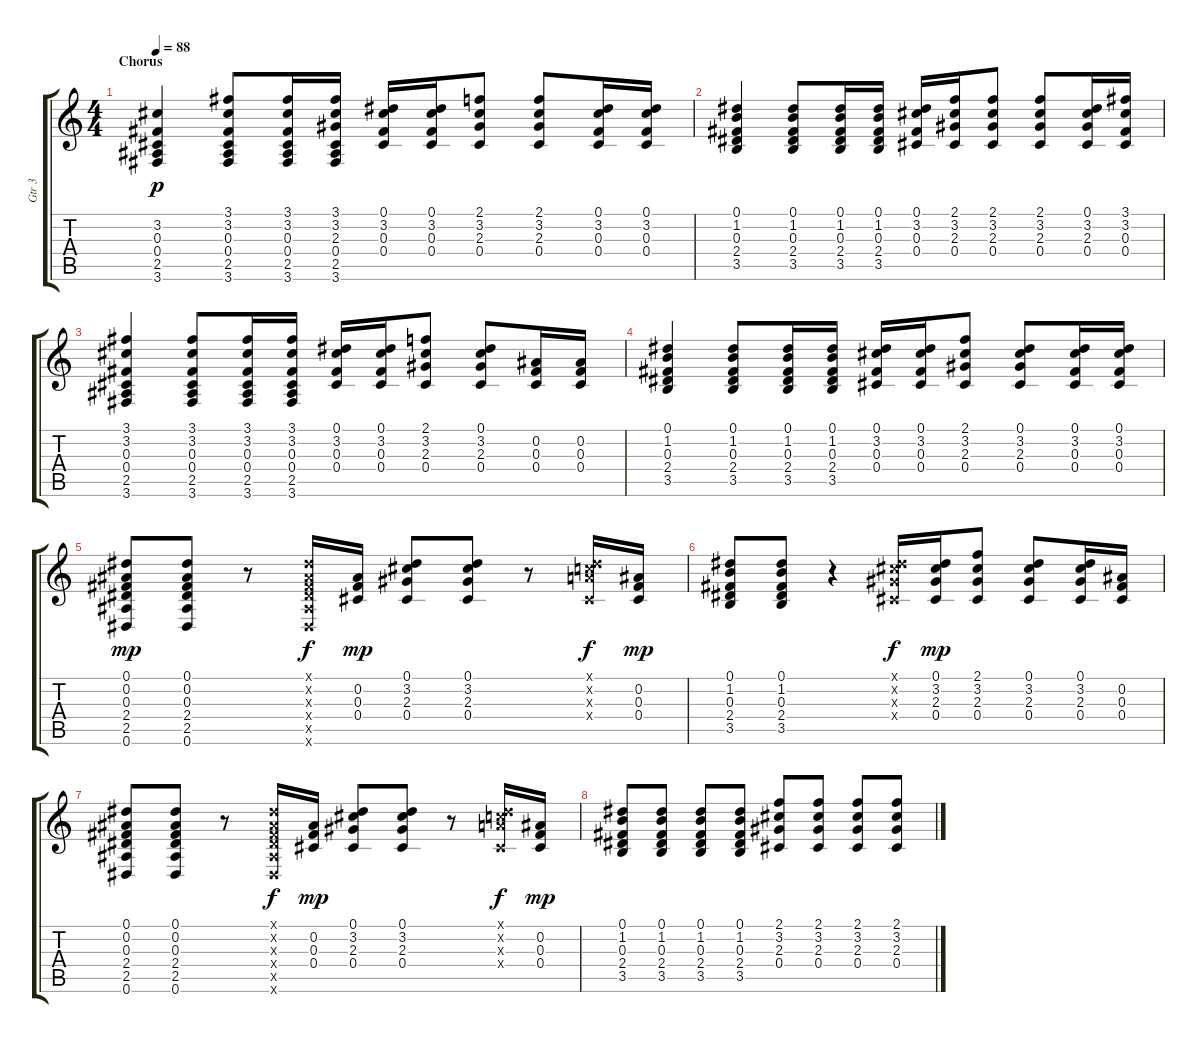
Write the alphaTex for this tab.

\track ("Gtr 3" "Gtr 3") {instrument overdrivenguitar}
\staff {score tabs}
\tuning (Eb4 Bb3 Gb3 Db3 Ab2 Eb2) {hide}
\ts (4 4)
\section ("" "Chorus")
\tempo 88
\clef g2
\ks c
(3.2 0.3 0.4 2.5 3.6).4{dy p} (3.1 3.2 0.3 0.4 2.5 3.6).8 (3.1 3.2 0.3 0.4 2.5 3.6).16 (3.1 3.2 2.3 0.4 2.5 3.6).16 (0.1 3.2 0.3 0.4).16 (0.1 3.2 0.3 0.4).16 (2.1 3.2 2.3 0.4).8 (2.1 3.2 2.3 0.4).8 (0.1 3.2 0.3 0.4).16 (0.1 3.2 0.3 0.4).16 |
(0.1 1.2 0.3 2.4 3.5).4 (0.1 1.2 0.3 2.4 3.5).8 (0.1 1.2 0.3 2.4 3.5).16 (0.1 1.2 0.3 2.4 3.5).16 (0.1 3.2 0.3 0.4).16 (2.1 3.2 2.3 0.4).16 (2.1 3.2 2.3 0.4).8 (2.1 3.2 2.3 0.4).8 (0.1 3.2 2.3 0.4).16 (3.1 3.2 0.3 0.4).16 |
(3.1 3.2 0.3 0.4 2.5 3.6).4 (3.1 3.2 0.3 0.4 2.5 3.6).8 (3.1 3.2 0.3 0.4 2.5 3.6).16 (3.1 3.2 0.3 0.4 2.5 3.6).16 (0.1 3.2 0.3 0.4).16 (0.1 3.2 0.3 0.4).16 (2.1 3.2 2.3 0.4).8 (0.1 3.2 2.3 0.4).8 (0.2 0.3 0.4).16 (0.2 0.3 0.4).16 |
(0.1 1.2 0.3 2.4 3.5).4 (0.1 1.2 0.3 2.4 3.5).8 (0.1 1.2 0.3 2.4 3.5).16 (0.1 1.2 0.3 2.4 3.5).16 (0.1 3.2 0.3 0.4).16 (0.1 3.2 0.3 0.4).16 (2.1 3.2 2.3 0.4).8 (0.1 3.2 2.3 0.4).8 (0.1 3.2 0.3 0.4).16 (0.1 3.2 0.3 0.4).16 |
(0.1 0.2 0.3 2.4 2.5 0.6).8{dy mp} (0.1 0.2 0.3 2.4 2.5 0.6).8 r.8 (0.1{x} 0.2{x} 0.3{x} 2.4{x} 2.5{x} 0.6{x}).16{dy f} (0.2 0.3 0.4).16{dy mp} (0.1 3.2 2.3 0.4).8 (0.1 3.2 2.3 0.4).8 r.8 (0.1{x} 2.2{x} 3.3{x} 0.4{x}).16{dy f} (0.2 0.3 0.4).16{dy mp} |
(0.1 1.2 0.3 2.4 3.5).8 (0.1 1.2 0.3 2.4 3.5).8 r.4 (0.1{x} 3.2{x} 2.3{x} 0.4{x}).16{dy f} (0.1 3.2 2.3 0.4).16{dy mp} (2.1 3.2 2.3 0.4).8 (0.1 3.2 2.3 0.4).8 (0.1 3.2 2.3 0.4).16 (0.2 0.3 0.4).16 |
(0.1 0.2 0.3 2.4 2.5 0.6).8 (0.1 0.2 0.3 2.4 2.5 0.6).8 r.8 (0.1{x} 0.2{x} 0.3{x} 2.4{x} 2.5{x} 0.6{x}).16{dy f} (0.2 0.3 0.4).16{dy mp} (0.1 3.2 2.3 0.4).8 (0.1 3.2 2.3 0.4).8 r.8 (0.1{x} 2.2{x} 3.3{x} 0.4{x}).16{dy f} (0.2 0.3 0.4).16{dy mp} |
(0.1 1.2 0.3 2.4 3.5).8 (0.1 1.2 0.3 2.4 3.5).8 (0.1 1.2 0.3 2.4 3.5).8 (0.1 1.2 0.3 2.4 3.5).8 (2.1 3.2 2.3 0.4).8 (2.1 3.2 2.3 0.4).8 (2.1 3.2 2.3 0.4).8 (2.1 3.2 2.3 0.4).8
